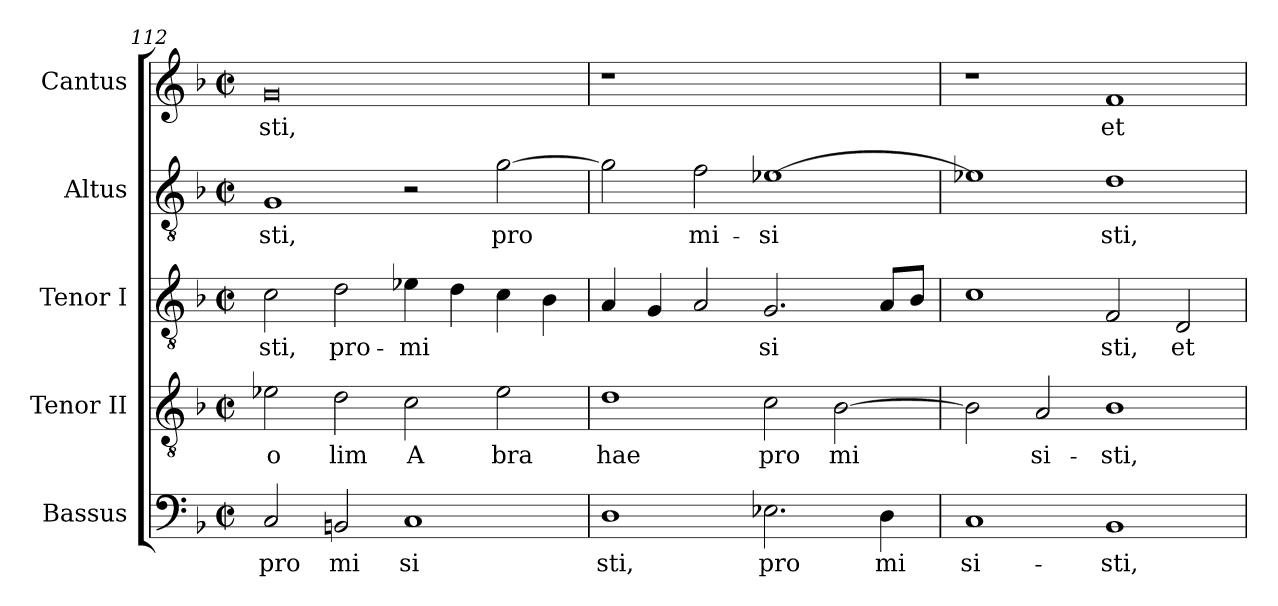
**kern	**text	**kern	**text	**kern	**text	**kern	**text	**kern	**text
*part5	*part5	*part4	*part4	*part3	*part3	*part2	*part2	*part1	*part1
*staff5	*staff5	*staff4	*staff4	*staff3	*staff3	*staff2	*staff2	*staff1	*staff1
*I"Bassus	*	*I"Tenor II	*	*I"Tenor I	*	*I"Altus	*	*I"Cantus	*
*I'B	*	*I'T II	*	*I'T I	*	*I'A	*	*I'C	*
*clefF4	*	*clefGv2	*	*clefGv2	*	*clefGv2	*	*clefG2	*
*k[b-]	*	*k[b-]	*	*k[b-]	*	*k[b-]	*	*k[b-]	*
*F:	*	*F:	*	*F:	*	*F:	*	*F:	*
*M2/2	*	*M2/2	*	*M2/2	*	*M2/2	*	*M2/2	*
*met(c|)	*	*met(c|)	*	*met(c|)	*	*met(c|)	*	*met(c|)	*
=112	=112	=112	=112	=112	=112	=112	=112	=112	=112
!	!LO:LY:b:cj	!	!LO:LY:b:cj	!	!LO:LY:b:cj	!	!LO:LY:b:cj	!	!LO:LY:b:cj
2C/	pro	2e-\	o	2c\	-sti,	1G	-sti,	0g	-sti,
!	!LO:LY:b:cj	!	!LO:LY:b:cj	!	!LO:LY:b:cj	!	!	!	!
2BBn/	mi	2d\	lim	2d\	pro-	.	.	.	.
!	!LO:LY:b:cj	!	!LO:LY:b:cj	!	!LO:LY:b:cj	!	!	!	!
1C	si	2c\	A	4e-\	-mi-	2r	.	.	.
!	!	!	!	!	!LO:LY:b:cj	!	!	!	!
.	.	.	.	4d\	--	.	.	.	.
!	!	!	!LO:LY:b:cj	!	!LO:LY:b:cj	!	!LO:LY:b:cj	!	!
.	.	2e-\	bra	4c\	--	[>2g\	pro-	.	.
!	!	!	!	!	!LO:LY:b:cj	!	!	!	!
.	.	.	.	4B-\	--	.	.	.	.
=113	=113	=113	=113	=113	=113	=113	=113	=113	=113
!	!LO:LY:b:cj	!	!LO:LY:b:cj	!	!LO:LY:b:cj	!	!LO:LY:b:cj	!	!
1D	sti,	1d	hae	4A/	--	2g\]	--	1r	.
!	!	!	!	!	!LO:LY:b:cj	!	!	!	!
.	.	.	.	4G/	--	.	.	.	.
!	!	!	!	!	!LO:LY:b:cj	!	!LO:LY:b:cj	!	!
.	.	.	.	2A/	--	2f\	-mi-	.	.
!	!LO:LY:b:cj	!	!LO:LY:b:cj	!	!LO:LY:b:cj	!	!LO:LY:b:cj	!	!
2.E-X\	pro	2c\	pro	2.G/	-si-	[<1e-X	-si-	1ryy	.
!	!	!	!LO:LY:b:cj	!	!	!	!	!	!
.	.	[<2B-\	mi	.	.	.	.	.	.
!	!LO:LY:b:cj	!	!	!	!LO:LY:b:cj	!	!	!	!
4D\	mi	.	.	8A/L	--	.	.	.	.
!	!	!	!	!	!LO:LY:b:cj	!	!	!	!
.	.	.	.	8B-/J	--	.	.	.	.
!!LO:LB:g=z
=114	=114	=114	=114	=114	=114	=114	=114	=114	=114
!	!LO:LY:b:cj	!	!LO:LY:b:cj	!	!LO:LY:b:cj	!	!LO:LY:b:cj	!	!
1C	si-	2B-\]	.	1c	--	1e-X]	--	1r	.
!	!	!	!LO:LY:b:cj	!	!	!	!	!	!
.	.	2A/	si-	.	.	.	.	.	.
!	!LO:LY:b:cj	!	!LO:LY:b:cj	!	!LO:LY:b:cj	!	!LO:LY:b:cj	!	!LO:LY:b:cj
1BB-	-sti,	1B-	-sti,	2F/	-sti,	1d	-sti,	1f	et
!	!	!	!	!	!LO:LY:b:cj	!	!	!	!
.	.	.	.	2D/	et	.	.	.	.
=	=	=	=	=	=	=	=	=	=
*-	*-	*-	*-	*-	*-	*-	*-	*-	*-
